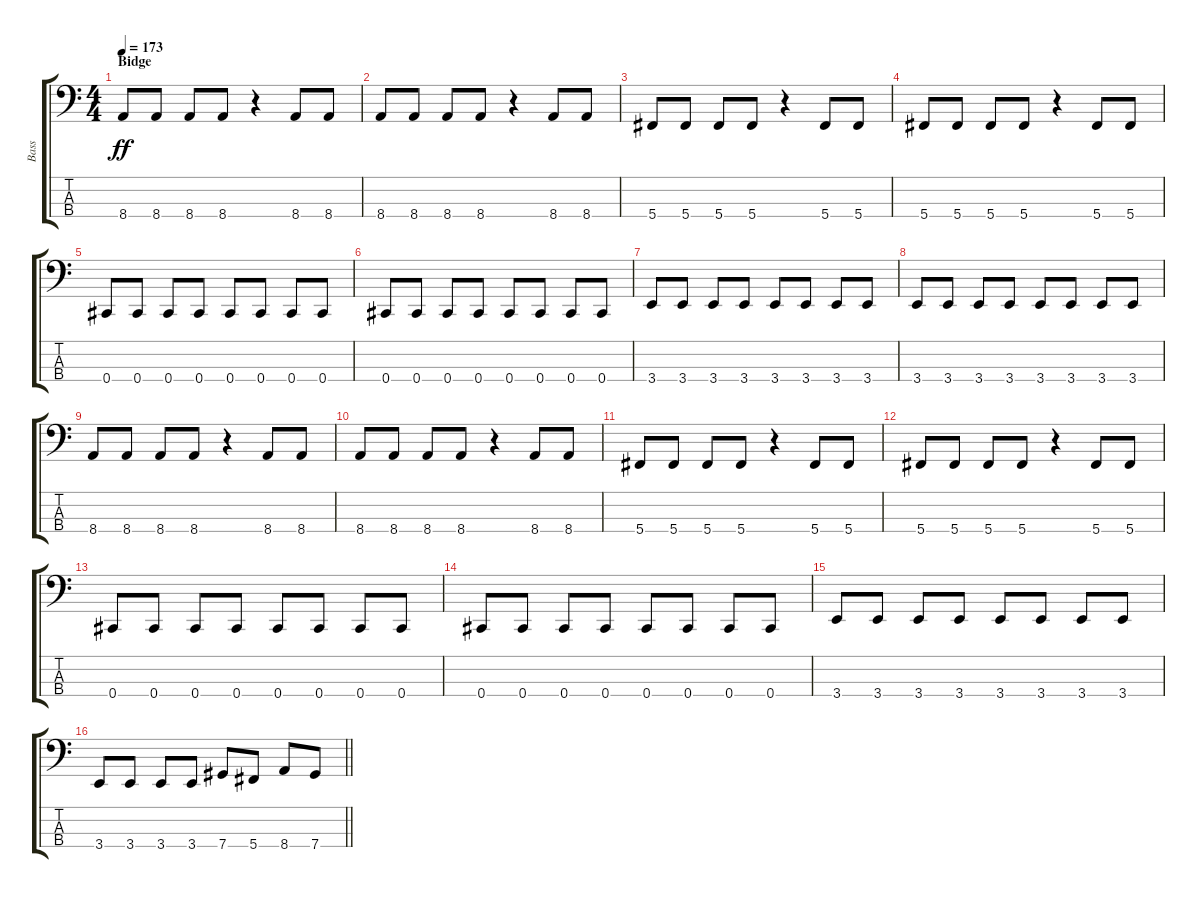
\track ("Bass" "Bass") {instrument slapbass2}
\staff {score tabs}
\tuning (Gb2 Db2 Ab1 Db1) {hide}
\ts (4 4)
\section ("" "Bidge")
\tempo 173
\clef f4
\ks c
8.4.8{dy ff} 8.4.8 8.4.8 8.4.8 r.4 8.4.8 8.4.8 |
8.4.8 8.4.8 8.4.8 8.4.8 r.4 8.4.8 8.4.8 |
5.4.8 5.4.8 5.4.8 5.4.8 r.4 5.4.8 5.4.8 |
5.4.8 5.4.8 5.4.8 5.4.8 r.4 5.4.8 5.4.8 |
0.4.8 0.4.8 0.4.8 0.4.8 0.4.8 0.4.8 0.4.8 0.4.8 |
0.4.8 0.4.8 0.4.8 0.4.8 0.4.8 0.4.8 0.4.8 0.4.8 |
3.4.8 3.4.8 3.4.8 3.4.8 3.4.8 3.4.8 3.4.8 3.4.8 |
3.4.8 3.4.8 3.4.8 3.4.8 3.4.8 3.4.8 3.4.8 3.4.8 |
8.4.8 8.4.8 8.4.8 8.4.8 r.4 8.4.8 8.4.8 |
8.4.8 8.4.8 8.4.8 8.4.8 r.4 8.4.8 8.4.8 |
5.4.8 5.4.8 5.4.8 5.4.8 r.4 5.4.8 5.4.8 |
5.4.8 5.4.8 5.4.8 5.4.8 r.4 5.4.8 5.4.8 |
0.4.8 0.4.8 0.4.8 0.4.8 0.4.8 0.4.8 0.4.8 0.4.8 |
0.4.8 0.4.8 0.4.8 0.4.8 0.4.8 0.4.8 0.4.8 0.4.8 |
3.4.8 3.4.8 3.4.8 3.4.8 3.4.8 3.4.8 3.4.8 3.4.8 |
\barLineRight lightlight
3.4.8 3.4.8 3.4.8 3.4.8 7.4.8 5.4.8 8.4.8 7.4.8
